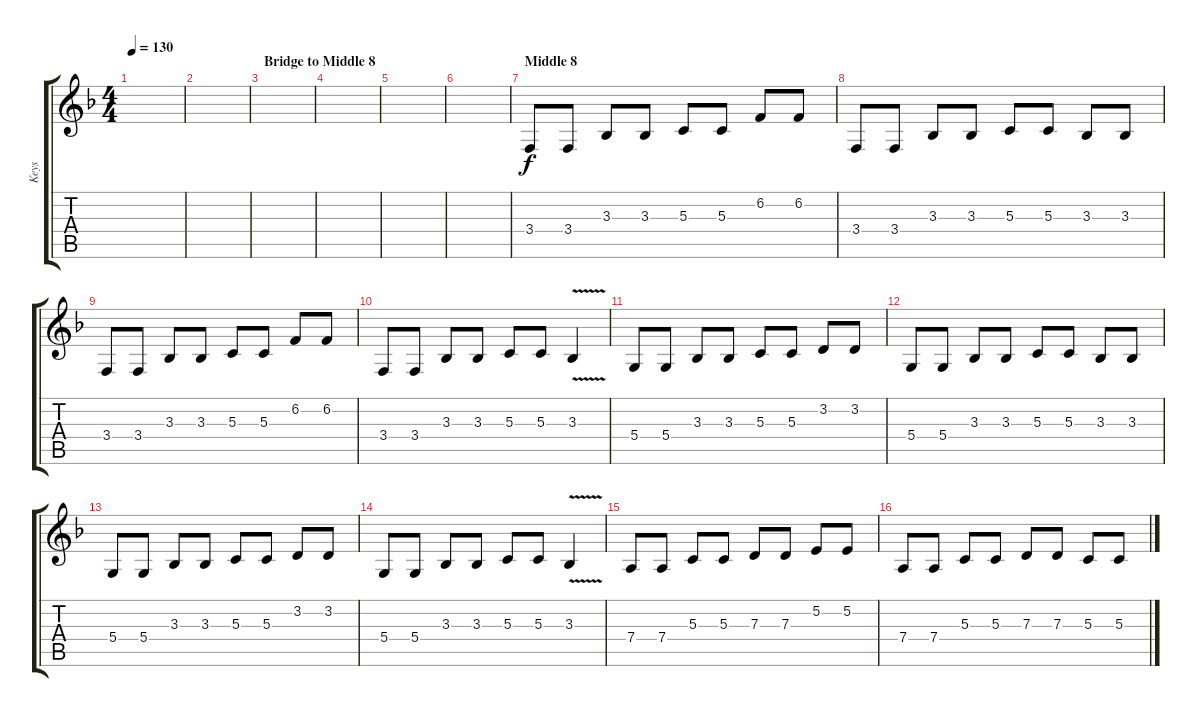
\track ("Keys" "Keys") {instrument lead2sawtooth}
\staff {score tabs}
\tuning (E4 B3 G3 D3 A2 E2) {hide}
\ts (4 4)
\tempo 130
\clef g2
\ks dminor
|
|
\section ("" "Bridge to Middle 8")
|
|
|
|
\section ("" "Middle 8")
3.4.8 3.4.8 3.3.8 3.3.8 5.3.8 5.3.8 6.2.8 6.2.8 |
3.4.8 3.4.8 3.3.8 3.3.8 5.3.8 5.3.8 3.3.8 3.3.8 |
3.4.8 3.4.8 3.3.8 3.3.8 5.3.8 5.3.8 6.2.8 6.2.8 |
3.4.8 3.4.8 3.3.8 3.3.8 5.3.8 5.3.8 3.3{v}.4 |
5.4.8 5.4.8 3.3.8 3.3.8 5.3.8 5.3.8 3.2.8 3.2.8 |
5.4.8 5.4.8 3.3.8 3.3.8 5.3.8 5.3.8 3.3.8 3.3.8 |
5.4.8 5.4.8 3.3.8 3.3.8 5.3.8 5.3.8 3.2.8 3.2.8 |
5.4.8 5.4.8 3.3.8 3.3.8 5.3.8 5.3.8 3.3{v}.4 |
7.4.8 7.4.8 5.3.8 5.3.8 7.3.8 7.3.8 5.2.8 5.2.8 |
7.4.8 7.4.8 5.3.8 5.3.8 7.3.8 7.3.8 5.3.8 5.3.8
